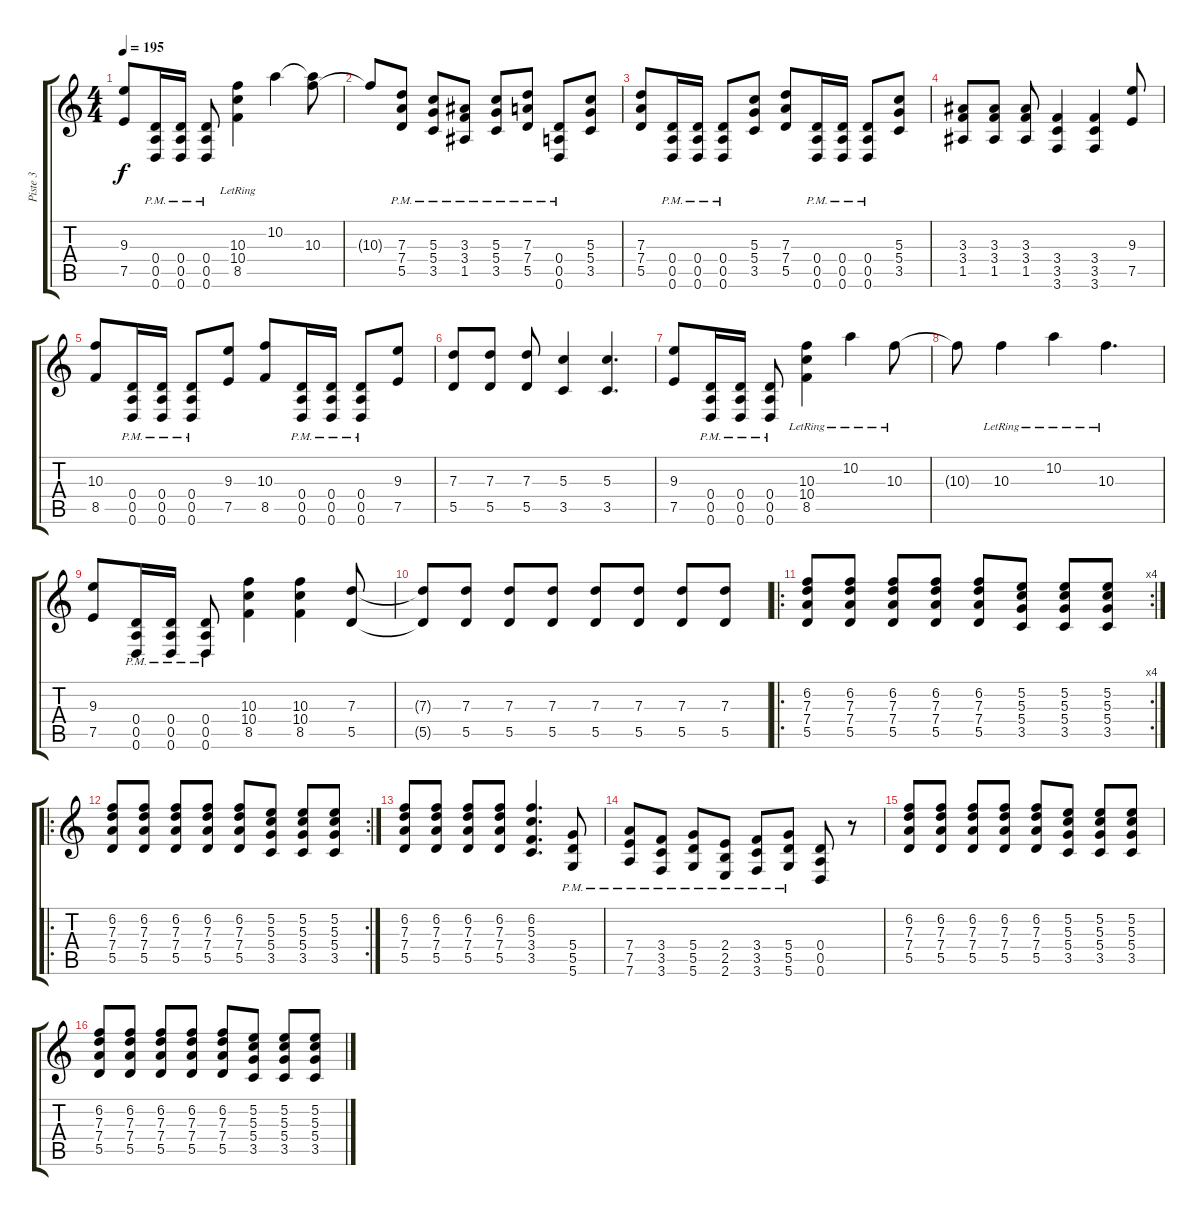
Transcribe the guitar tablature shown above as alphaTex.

\track ("Piste 3" "Piste 3") {instrument overdrivenguitar}
\staff {score tabs}
\tuning (E4 B3 G3 D3 A2 D2) {hide}
\ts (4 4)
\tempo 195
\clef g2
\ks c
(9.3 7.5).8{dy f} (0.4{pm} 0.5{pm} 0.6{pm}).16 (0.4{pm} 0.5{pm} 0.6{pm}).16 (0.4{pm} 0.5{pm} 0.6{pm}).8 (10.3{lr} 10.4{lr} 8.5).4 10.2.4 (10.2{t} 10.3).8 |
10.3{t}.8 (7.3{pm} 7.4{pm} 5.5{pm}).8 (5.3{pm} 5.4{pm} 3.5{pm}).8 (3.3{pm} 3.4{pm} 1.5{pm}).8 (5.3{pm} 5.4{pm} 3.5{pm}).8 (7.3{pm} 7.4{pm} 5.5{pm}).8 (0.4{pm} 0.5{pm} 0.6{pm}).8 (5.3 5.4 3.5).8 |
(7.3 7.4 5.5).8 (0.4{pm} 0.5{pm} 0.6{pm}).16 (0.4{pm} 0.5{pm} 0.6{pm}).16 (0.4{pm} 0.5{pm} 0.6{pm}).8 (5.3 5.4 3.5).8 (7.3 7.4 5.5).8 (0.4{pm} 0.5{pm} 0.6{pm}).16 (0.4{pm} 0.5{pm} 0.6{pm}).16 (0.4{pm} 0.5{pm} 0.6{pm}).8 (5.3 5.4 3.5).8 |
(3.3 3.4 1.5).8 (3.3 3.4 1.5).8 (3.3 3.4 1.5).8 (3.4 3.5 3.6).4 (3.4 3.5 3.6).4 (9.3 7.5).8 |
(10.3 8.5).8 (0.4{pm} 0.5{pm} 0.6{pm}).16 (0.4{pm} 0.5{pm} 0.6{pm}).16 (0.4{pm} 0.5{pm} 0.6{pm}).8 (9.3 7.5).8 (10.3 8.5).8 (0.4{pm} 0.5{pm} 0.6{pm}).16 (0.4{pm} 0.5{pm} 0.6{pm}).16 (0.4{pm} 0.5{pm} 0.6{pm}).8 (9.3 7.5).8 |
(7.3 5.5).8 (7.3 5.5).8 (7.3 5.5).8 (5.3 3.5).4 (5.3 3.5).4{d} |
(9.3 7.5).8 (0.4{pm} 0.5{pm} 0.6{pm}).16 (0.4{pm} 0.5{pm} 0.6{pm}).16 (0.4{pm} 0.5{pm} 0.6{pm}).8 (10.3{lr} 10.4{lr} 8.5).4 10.2{lr}.4 10.3{lr}.8 |
10.3{t}.8 10.3{lr}.4 10.2{lr}.4 10.3{lr}.4{d} |
(9.3 7.5).8 (0.4{pm} 0.5{pm} 0.6{pm}).16 (0.4{pm} 0.5{pm} 0.6{pm}).16 (0.4{pm} 0.5{pm} 0.6{pm}).8 (10.3 10.4 8.5).4 (10.3 10.4 8.5).4 (7.3 5.5).8 |
(7.3{t} 5.5{t}).8 (7.3 5.5).8 (7.3 5.5).8 (7.3 5.5).8 (7.3 5.5).8 (7.3 5.5).8 (7.3 5.5).8 (7.3 5.5).8 |
\ro
\rc 4
(6.2 7.3 7.4 5.5).8 (6.2 7.3 7.4 5.5).8 (6.2 7.3 7.4 5.5).8 (6.2 7.3 7.4 5.5).8 (6.2 7.3 7.4 5.5).8 (5.2 5.3 5.4 3.5).8 (5.2 5.3 5.4 3.5).8 (5.2 5.3 5.4 3.5).8 |
\ro
\rc 2
(6.2 7.3 7.4 5.5).8 (6.2 7.3 7.4 5.5).8 (6.2 7.3 7.4 5.5).8 (6.2 7.3 7.4 5.5).8 (6.2 7.3 7.4 5.5).8 (5.2 5.3 5.4 3.5).8 (5.2 5.3 5.4 3.5).8 (5.2 5.3 5.4 3.5).8 |
(6.2 7.3 7.4 5.5).8 (6.2 7.3 7.4 5.5).8 (6.2 7.3 7.4 5.5).8 (6.2 7.3 7.4 5.5).8 (6.2 5.3 3.4 3.5).4{d} (5.4{pm} 5.5{pm} 5.6{pm}).8 |
(7.4{pm} 7.5{pm} 7.6{pm}).8 (3.4{pm} 3.5{pm} 3.6{pm}).8 (5.4{pm} 5.5{pm} 5.6{pm}).8 (2.4{pm} 2.5{pm} 2.6{pm}).8 (3.4{pm} 3.5{pm} 3.6{pm}).8 (5.4{pm} 5.5{pm} 5.6{pm}).8 (0.4 0.5 0.6).8 r.8 |
(6.2 7.3 7.4 5.5).8 (6.2 7.3 7.4 5.5).8 (6.2 7.3 7.4 5.5).8 (6.2 7.3 7.4 5.5).8 (6.2 7.3 7.4 5.5).8 (5.2 5.3 5.4 3.5).8 (5.2 5.3 5.4 3.5).8 (5.2 5.3 5.4 3.5).8 |
(6.2 7.3 7.4 5.5).8 (6.2 7.3 7.4 5.5).8 (6.2 7.3 7.4 5.5).8 (6.2 7.3 7.4 5.5).8 (6.2 7.3 7.4 5.5).8 (5.2 5.3 5.4 3.5).8 (5.2 5.3 5.4 3.5).8 (5.2 5.3 5.4 3.5).8
